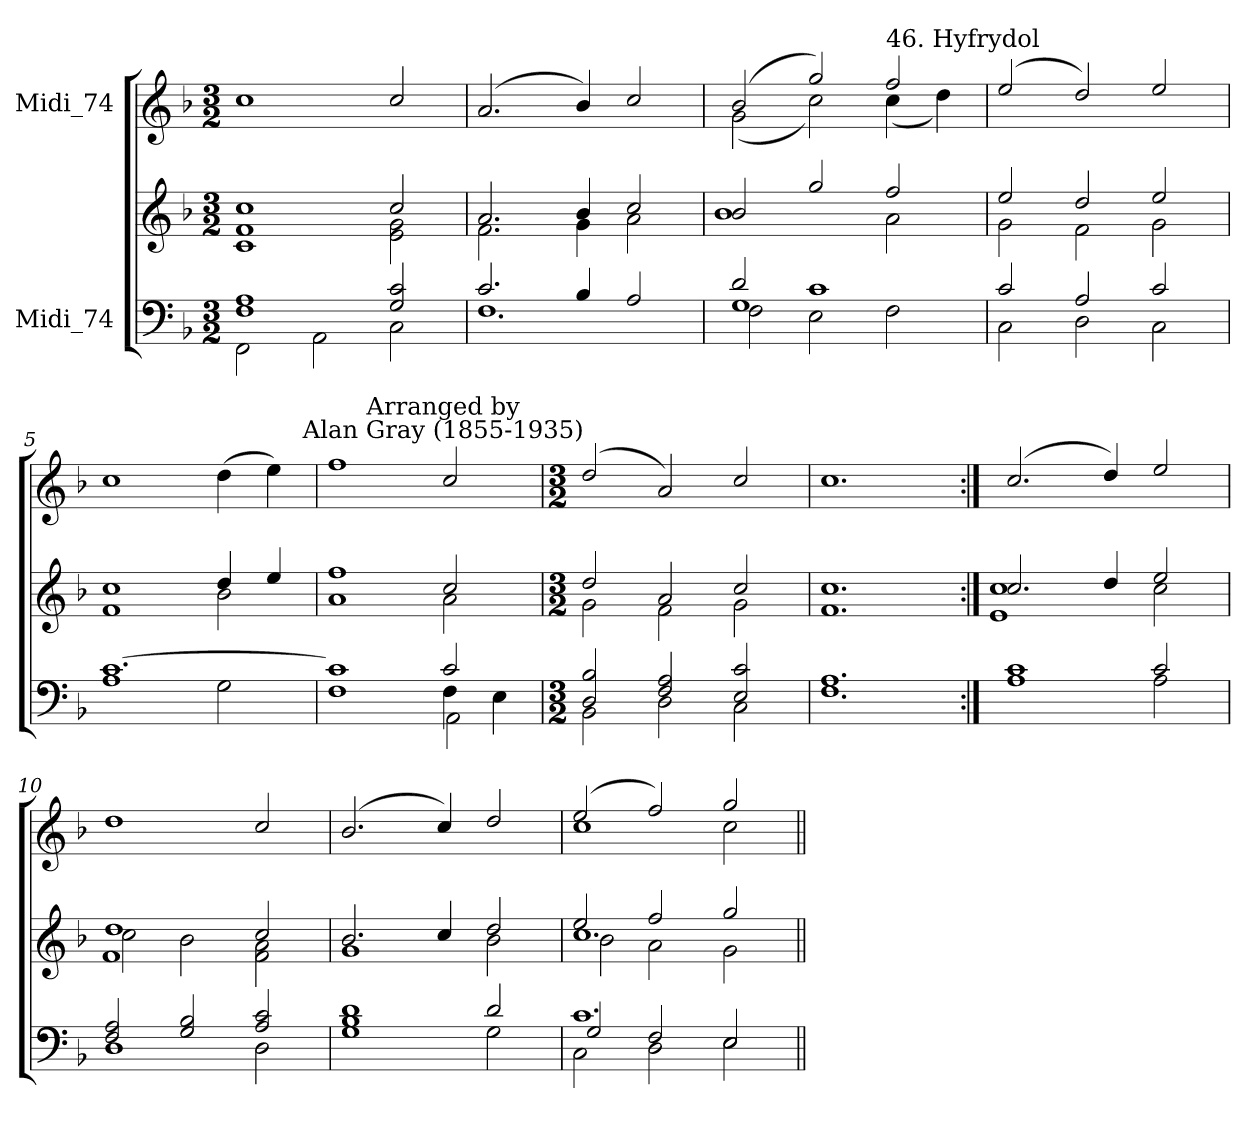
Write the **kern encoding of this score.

**kern	**kern	**kern
*part2	*part2	*part1
*staff3	*staff2	*staff1
*I"Midi_74	*	*I"Midi_74
*clefF4	*clefG2	*clefG2
*k[b-]	*k[b-]	*k[b-]
*F:	*F:	*F:
*M3/2	*M3/2	*M3/2
=1	=1	=1
*^	*^	*^
*	*^	*	*^	*	*
1F/ 1A/	1.ryy	2FF\	1cc/	1.ryy	1c\ 1f\	1cc	1.ryy
.	.	2AA\	.	.	.	.	.
2G/ 2c/	.	2C\	2cc/	.	2e\ 2g\	2cc	.
=2	=2	=2	=2	=2	=2	=2	=2
2.c/	1.ryy	1.F\	2.a/	1.ryy	2.f\	(<2.a	1.ryy
4B-/	.	.	4b-/	.	4g\	4b-/)	.
2A/	.	.	2cc/	.	2a\	2cc	.
=3	=3	=3	=3	=3	=3	=3	=3
2d/	1G\	2F\	2b-/	1.ryy	1b-\	(2b-	(<2g\
1c/	.	2E\	2gg/	.	.	2gg)	2cc\)
!	!	!	!	!	!	!LO:TX:a:t=46. Hyfrydol	!
.	2ryy	2F\	2ff/	.	2a\	2ff	(<4cc\
.	.	.	.	.	.	.	4dd\)
=4	=4	=4	=4	=4	=4	=4	=4
2c/	1.ryy	2C\	2ee/	1.ryy	2g\	(>2ee	1.ryy
2A/	.	2D\	2dd/	.	2f\	2dd)	.
2c/	.	2C\	2ee/	.	2g\	2ee	.
=5	=5	=5	=5	=5	=5	=5	=5
[1.c/	1ryy	1A\	1cc/	1ryy	1f\	1cc	1ryy
.	4ryy	2G\	4dd/	4ryy	2b-\	(>4dd	4ryy
.	4ryy	.	4ee/	4ryy	.	4ee)	4ryy
=6	=6	=6	=6	=6	=6	=6	=6
1c/]	1ryy	1F\	1ff/	1.ryy	1a\	1ff	1.ryy
!	!	!	!	!	!	!LO:TX:a:cj:t=Arranged by\nAlan Gray (1855-1935)	!
2c/	4F\	2AA\	2cc/	.	2a\	2cc	.
.	4E\	.	.	.	.	.	.
!!LO:LB:g=z	!!
=7	=7	=7	=7	=7	=7	=7	=7
*M3/2	*	*	*M3/2	*	*	*M3/2	*
2D/ 2B-/	1.ryy	2BB-\	2dd/	1.ryy	2g\	(>2dd	1.ryy
2F/ 2A/	.	2D\	2a/	.	2f\	2a)	.
2E/ 2c/	.	2C\	2cc/	.	2g\	2cc	.
=8	=8	=8	=8	=8	=8	=8	=8
1.A/	1.ryy	1.F\	1.cc/	1.ryy	1.f\	1.cc	1.ryy
=9:|!	=9:|!	=9:|!	=9:|!	=9:|!	=9:|!	=9:|!	=9:|!
1c/	1.ryy	1A\	2.cc/	1.ryy	1e\ 1cc\	(>2.cc	1.ryy
.	.	.	4dd/	.	.	4dd)	.
2c/	.	2A\	2ee/	.	2cc\	2ee	.
=10	=10	=10	=10	=10	=10	=10	=10
2F/ 2A/	1.ryy	1D\	1dd/	2cc\	1f\	1dd	1.ryy
2G/ 2B-/	.	.	.	2b-\	.	.	.
2A/ 2c/	.	2D\	2cc/	2ryy	2f\ 2a\	2cc	.
=11	=11	=11	=11	=11	=11	=11	=11
1B-/ 1d/	1.ryy	1G\	2.b-/	1.ryy	1g\	(>2.b-	1.ryy
.	.	.	4cc/	.	.	4cc)	.
2d/	.	2G\	2dd/	.	2b-\	2dd	.
=12	=12	=12	=12	=12	=12	=12	=12
1.c/	2G/	2C\	2ee/	1.cc\	2b-\	(>2ee	1cc\
.	2F/	2D\	2ff/	.	2a\	2ff)	.
.	2E/	2E\	2gg/	.	2g\	2gg	2cc\
*v	*v	*v	*	*	*	*v	*v
*	*v	*v	*v	*
=||	=||	=||
*-	*-	*-
